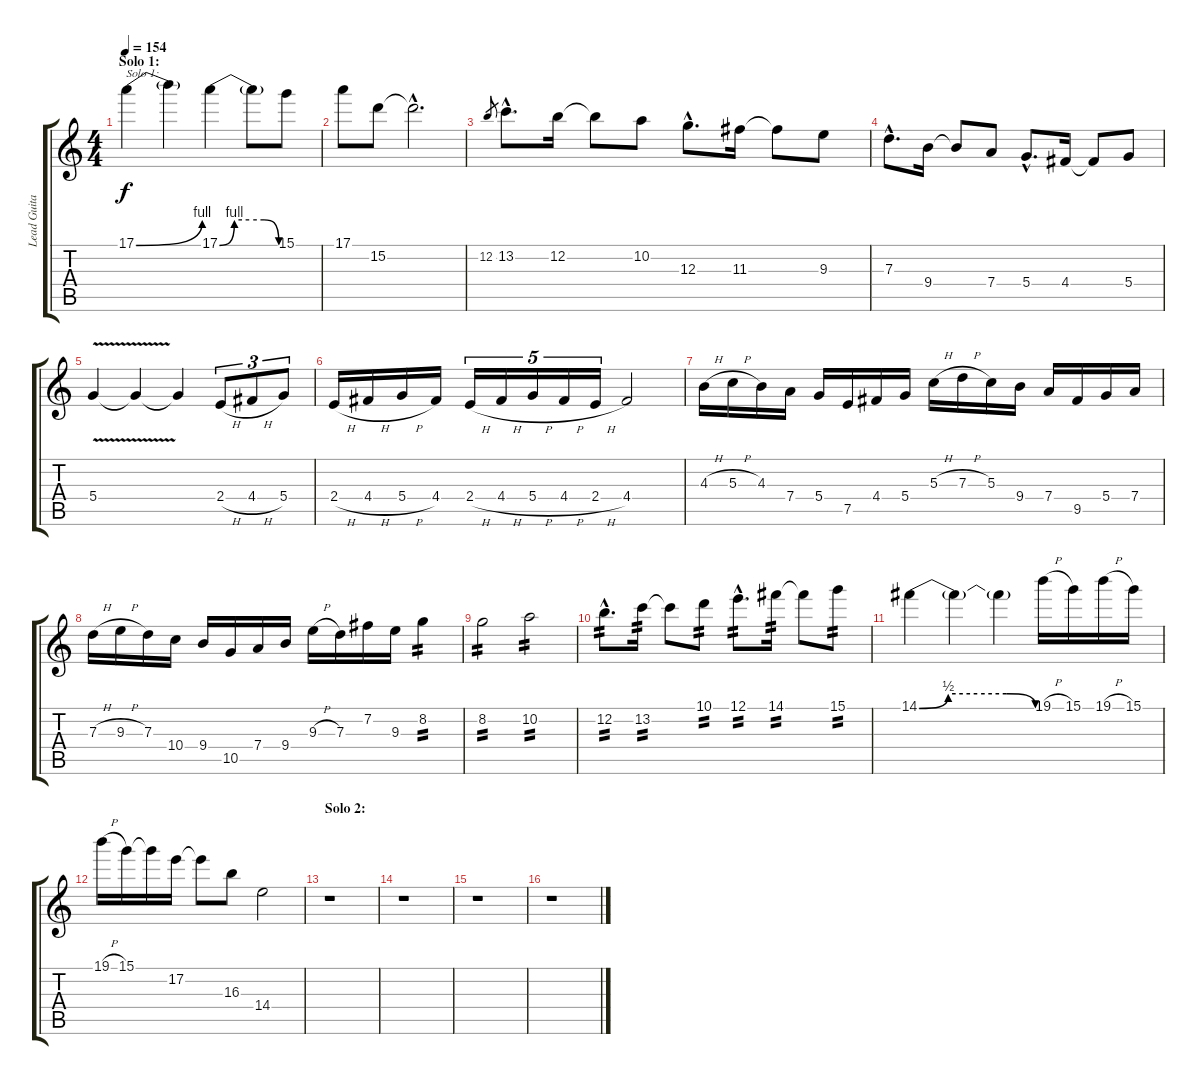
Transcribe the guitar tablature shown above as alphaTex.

\track ("Lead Guitar 1" "Lead Guita") {instrument distortionguitar}
\staff {score tabs}
\tuning (E4 B3 G3 D3 A2 E2) {hide}
\ts (4 4)
\section ("" "Solo 1:")
\tempo 154
\clef g2
\ks c
17.1{be (bend 0 0 60 4)}.4{txt "Solo 1:" dy f} 17.1{t}.4 17.1{be (custom 0 0 15 4 30 4 45 4 60 0)}.4 17.1{t}.8 15.1.8 |
17.1.8 15.2.8 15.2{hac t}.2{d} |
12.2.8{gr} 13.2{hac}.8{d} 12.2.16 12.2{t}.8 10.2.8 12.3{hac}.8{d} 11.3.16 11.3{t}.8 9.3.8 |
7.3{hac}.8{d} 9.4.16 9.4{t}.8 7.4.8 5.4{hac}.8{d} 4.4.16 4.4{t}.8 5.4.8 |
5.4{v}.4 5.4{t}.4 5.4{t}.4 2.4{h}.8{tu (3 2)} 4.4{h}.8{tu (3 2)} 5.4.8{tu (3 2)} |
2.4{h}.16 4.4{h}.16 5.4{h}.16 4.4.16 2.4{h}.16{tu (5 4)} 4.4{h}.16{tu (5 4)} 5.4{h}.16{tu (5 4)} 4.4{h}.16{tu (5 4)} 2.4{h}.16{tu (5 4)} 4.4.2 |
4.3{h}.16 5.3{h}.16 4.3.16 7.4.16 5.4.16 7.5.16 4.4.16 5.4.16 5.3{h}.16 7.3{h}.16 5.3.16 9.4.16 7.4.16 9.5.16 5.4.16 7.4.16 |
7.3{h}.16 9.3{h}.16 7.3.16 10.4.16 9.4.16 10.5.16 7.4.16 9.4.16 9.3{h}.16 7.3.16 7.2.16 9.3.16 8.2.4{tp 2} |
8.2.2{tp 2} 10.2.2{tp 2} |
12.2{hac}.8{d tp 2} 13.2.16{tp 2} 13.2{t}.8 10.1.8{tp 2} 12.1{hac}.8{d tp 2} 14.1.16{tp 2} 14.1{t}.8 15.1.8{tp 2} |
14.1{be (custom 0 0 15 2 30 2 45 2 60 0)}.4 14.1{t}.4 14.1{t}.4 19.1{h}.16 15.1.16 19.1{h}.16 15.1.16 |
19.1{h}.16 15.1.16 15.1{t}.16 17.2.16 17.2{t}.8 16.3.8 14.4.2 |
\section ("" "Solo 2:")
r.1 |
r.1 |
r.1 |
r.1
